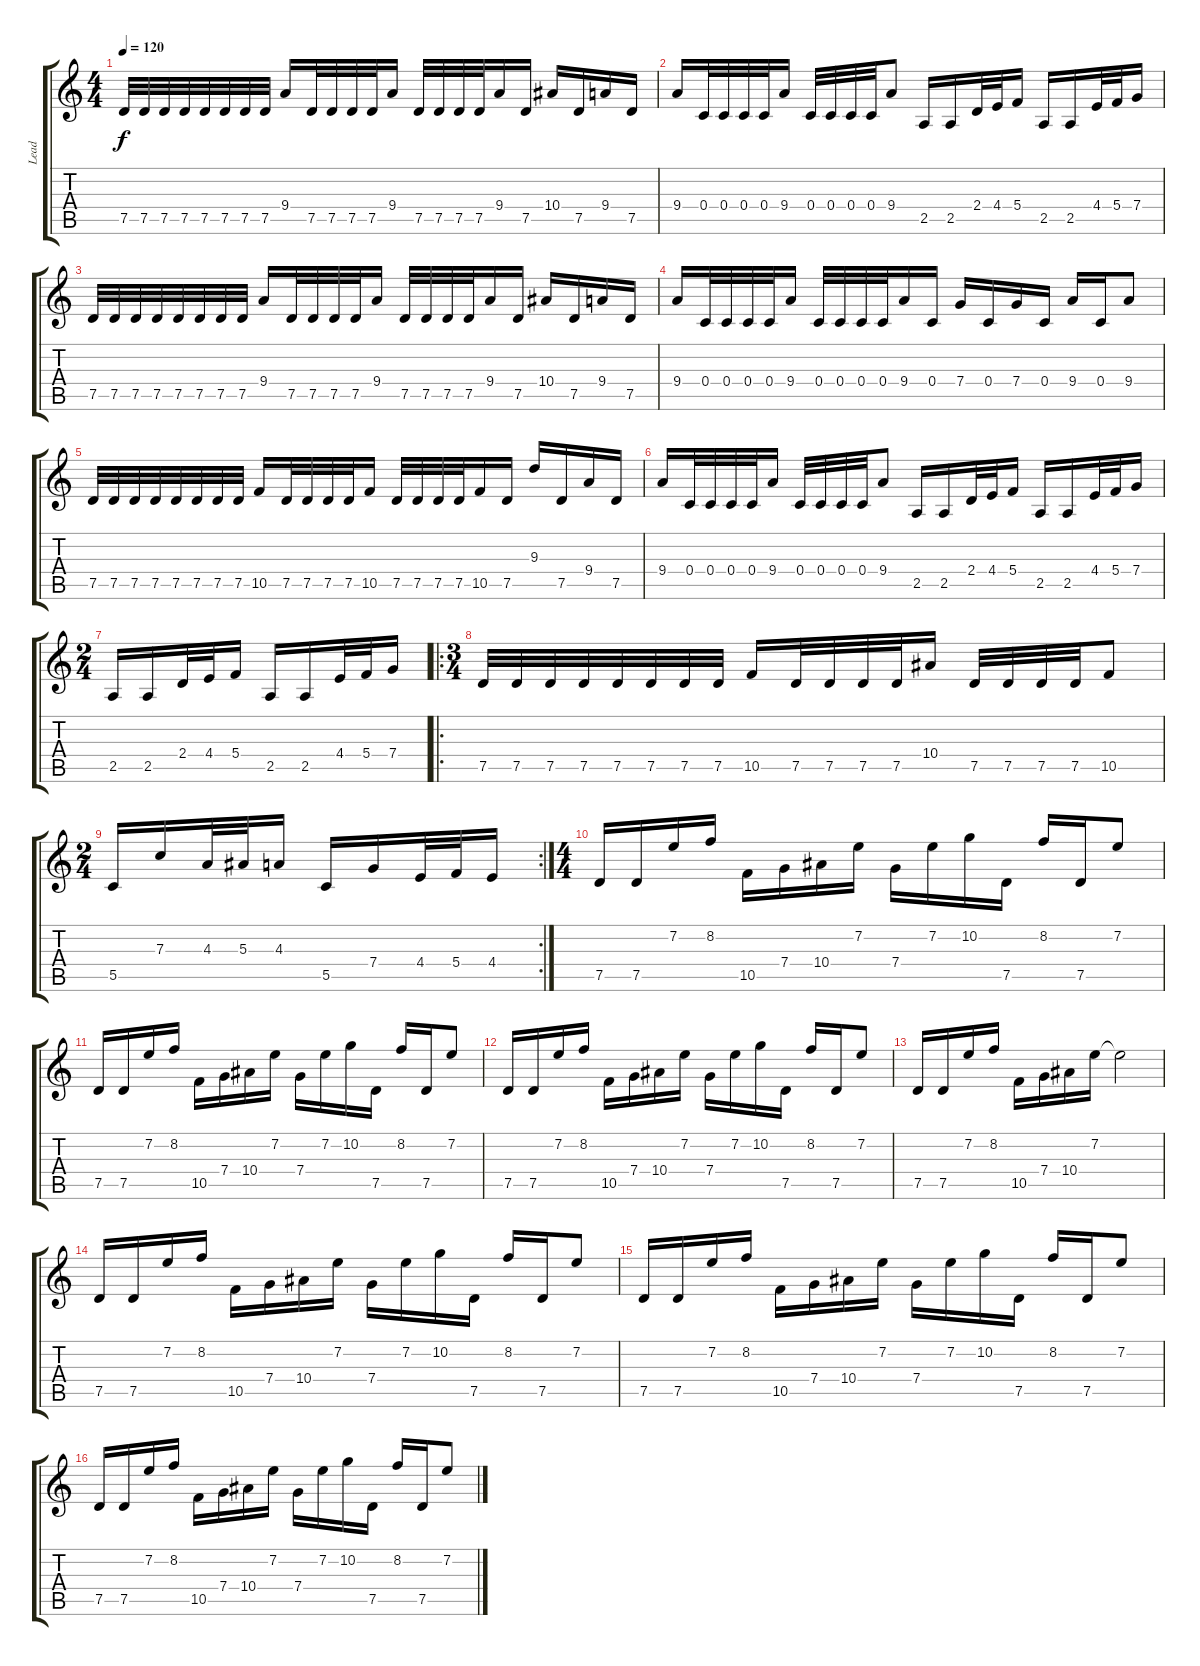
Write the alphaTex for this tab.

\track ("Lead" "Lead") {instrument distortionguitar}
\staff {score tabs}
\tuning (D4 A3 F3 C3 G2 D2) {hide}
\ts (4 4)
\tempo 120
\clef g2
\ks c
7.5.32{dy f} 7.5.32 7.5.32 7.5.32 7.5.32 7.5.32 7.5.32 7.5.32 9.4.16 7.5.32 7.5.32 7.5.32 7.5.32 9.4.16 7.5.32 7.5.32 7.5.32 7.5.32 9.4.16 7.5.16 10.4.16 7.5.16 9.4.16 7.5.16 |
9.4.16 0.4.32 0.4.32 0.4.32 0.4.32 9.4.16 0.4.32 0.4.32 0.4.32 0.4.32 9.4.8 2.5.16 2.5.16 2.4.32 4.4.32 5.4.16 2.5.16 2.5.16 4.4.32 5.4.32 7.4.16 |
7.5.32 7.5.32 7.5.32 7.5.32 7.5.32 7.5.32 7.5.32 7.5.32 9.4.16 7.5.32 7.5.32 7.5.32 7.5.32 9.4.16 7.5.32 7.5.32 7.5.32 7.5.32 9.4.16 7.5.16 10.4.16 7.5.16 9.4.16 7.5.16 |
9.4.16 0.4.32 0.4.32 0.4.32 0.4.32 9.4.16 0.4.32 0.4.32 0.4.32 0.4.32 9.4.16 0.4.16 7.4.16 0.4.16 7.4.16 0.4.16 9.4.16 0.4.16 9.4.8 |
7.5.32 7.5.32 7.5.32 7.5.32 7.5.32 7.5.32 7.5.32 7.5.32 10.5.16 7.5.32 7.5.32 7.5.32 7.5.32 10.5.16 7.5.32 7.5.32 7.5.32 7.5.32 10.5.16 7.5.16 9.3.16 7.5.16 9.4.16 7.5.16 |
9.4.16 0.4.32 0.4.32 0.4.32 0.4.32 9.4.16 0.4.32 0.4.32 0.4.32 0.4.32 9.4.8 2.5.16 2.5.16 2.4.32 4.4.32 5.4.16 2.5.16 2.5.16 4.4.32 5.4.32 7.4.16 |
\ts (2 4)
2.5.16 2.5.16 2.4.32 4.4.32 5.4.16 2.5.16 2.5.16 4.4.32 5.4.32 7.4.16 |
\ro
\ts (3 4)
7.5.32 7.5.32 7.5.32 7.5.32 7.5.32 7.5.32 7.5.32 7.5.32 10.5.16 7.5.32 7.5.32 7.5.32 7.5.32 10.4.16 7.5.32 7.5.32 7.5.32 7.5.32 10.5.8 |
\rc 2
\ts (2 4)
5.5.16 7.3.16 4.3.32 5.3.32 4.3.16 5.5.16 7.4.16 4.4.32 5.4.32 4.4.16 |
\ts (4 4)
7.5.16 7.5.16 7.2.16 8.2.16 10.5.16 7.4.16 10.4.16 7.2.16 7.4.16 7.2.16 10.2.16 7.5.16 8.2.16 7.5.16 7.2.8 |
7.5.16 7.5.16 7.2.16 8.2.16 10.5.16 7.4.16 10.4.16 7.2.16 7.4.16 7.2.16 10.2.16 7.5.16 8.2.16 7.5.16 7.2.8 |
7.5.16 7.5.16 7.2.16 8.2.16 10.5.16 7.4.16 10.4.16 7.2.16 7.4.16 7.2.16 10.2.16 7.5.16 8.2.16 7.5.16 7.2.8 |
7.5.16 7.5.16 7.2.16 8.2.16 10.5.16 7.4.16 10.4.16 7.2.16 7.2{t}.2 |
7.5.16 7.5.16 7.2.16 8.2.16 10.5.16 7.4.16 10.4.16 7.2.16 7.4.16 7.2.16 10.2.16 7.5.16 8.2.16 7.5.16 7.2.8 |
7.5.16 7.5.16 7.2.16 8.2.16 10.5.16 7.4.16 10.4.16 7.2.16 7.4.16 7.2.16 10.2.16 7.5.16 8.2.16 7.5.16 7.2.8 |
7.5.16 7.5.16 7.2.16 8.2.16 10.5.16 7.4.16 10.4.16 7.2.16 7.4.16 7.2.16 10.2.16 7.5.16 8.2.16 7.5.16 7.2.8
